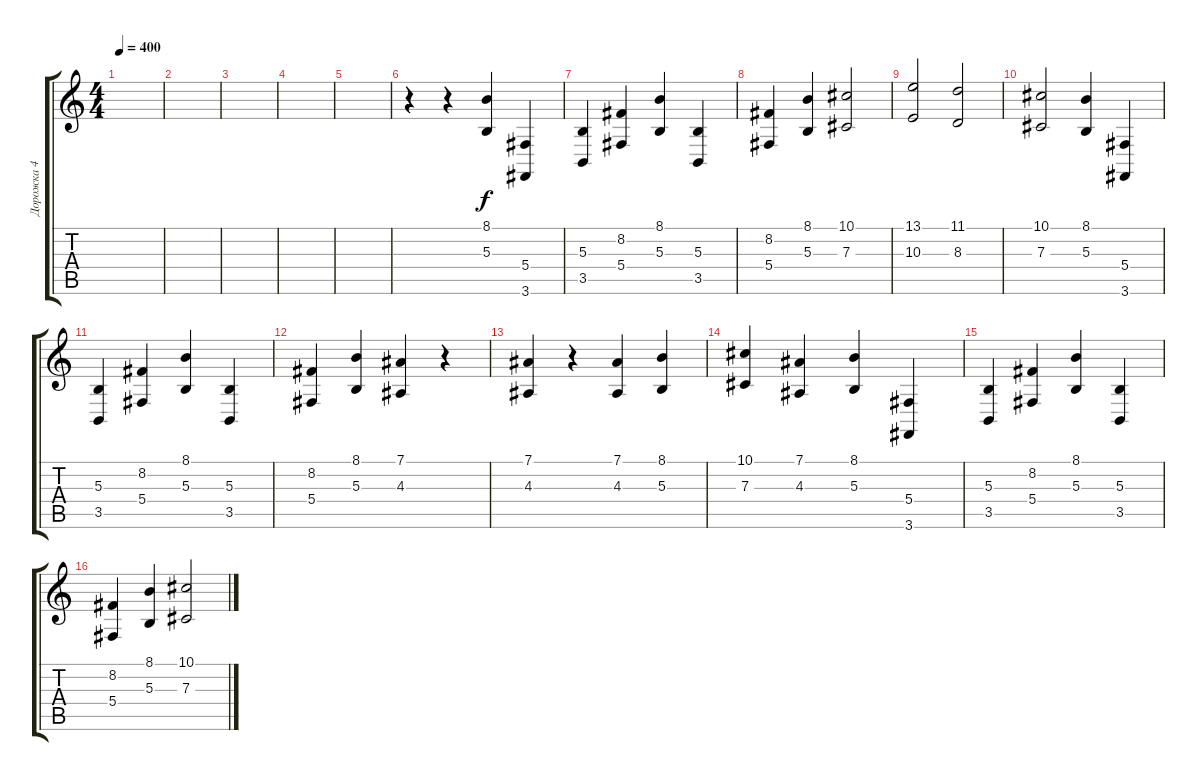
\track ("Дорожка 4" "Дорожка 4") {instrument lead1square}
\staff {score tabs}
\tuning (Eb4 Bb3 Gb3 Db3 Ab2 Eb2) {hide}
\ts (4 4)
\tempo 400
\clef g2
\ks c
|
|
|
|
|
r.4 r.4 (8.1 5.3).4{instrument lead1square} (5.4 3.6).4 |
(5.3 3.5).4 (8.2 5.4).4 (8.1 5.3).4 (5.3 3.5).4 |
(8.2 5.4).4 (8.1 5.3).4 (10.1 7.3).2 |
(13.1 10.3).2 (11.1 8.3).2 |
(10.1 7.3).2 (8.1 5.3).4 (5.4 3.6).4 |
(5.3 3.5).4 (8.2 5.4).4 (8.1 5.3).4 (5.3 3.5).4 |
(8.2 5.4).4 (8.1 5.3).4 (7.1 4.3).4 r.4 |
(7.1 4.3).4 r.4 (7.1 4.3).4 (8.1 5.3).4 |
(10.1 7.3).4 (7.1 4.3).4 (8.1 5.3).4 (5.4 3.6).4 |
(5.3 3.5).4 (8.2 5.4).4 (8.1 5.3).4 (5.3 3.5).4 |
(8.2 5.4).4 (8.1 5.3).4 (10.1 7.3).2
